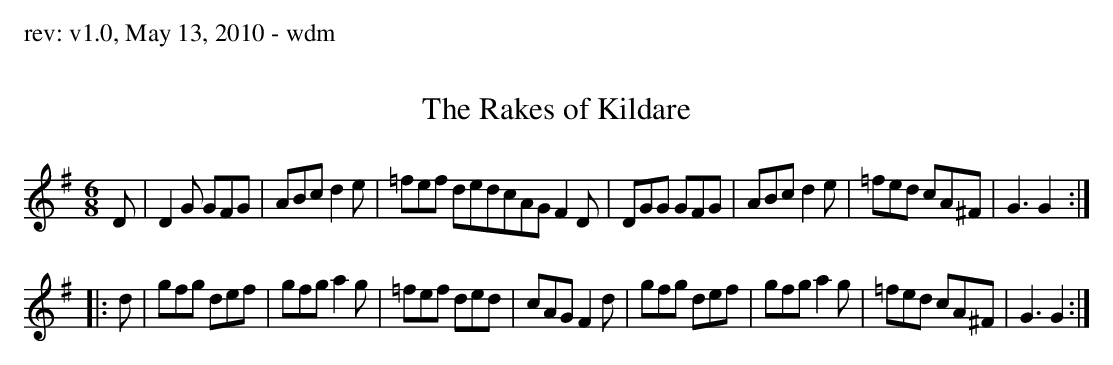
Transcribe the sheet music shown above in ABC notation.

X:1
T:Rakes of Kildare, The
M:6/8
L:1/8
K:G
D|D2G GFG|ABc d2e|=fef ded\cAG F2D|DGG GFG|ABc d2e|=fed cA^F|G3 G2:|
|:d|gfg def|gfg a2g|=fef ded|cAG F2d|gfg def|gfg a2g|=fed cA^F|G3 G2:|
